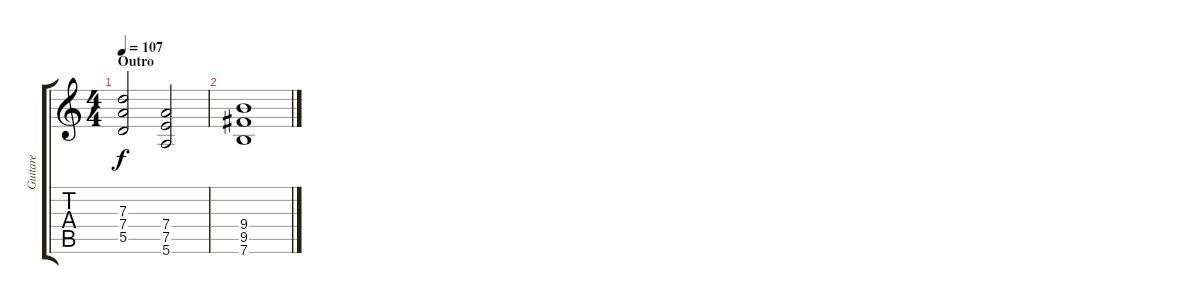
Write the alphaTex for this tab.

\track ("Guitare" "Guitare") {instrument overdrivenguitar}
\staff {score tabs}
\tuning (E4 B3 G3 D3 A2 E2) {hide}
\ts (4 4)
\section ("" "Outro")
\tempo 107
\clef g2
\ks c
(7.3 7.4 5.5).2{dy f volume 9} (7.4 7.5 5.6).2 |
(9.4 9.5 7.6).1{volume 0}
